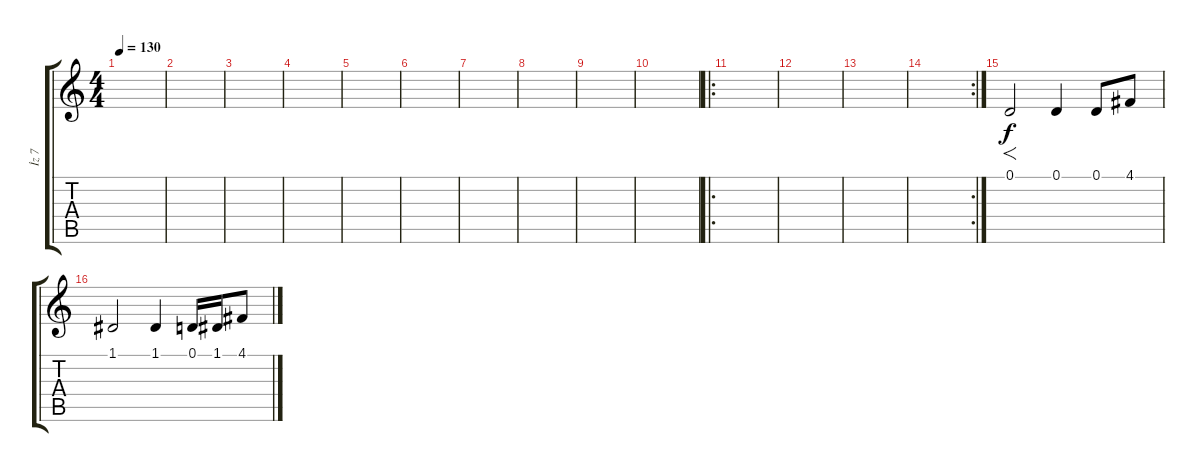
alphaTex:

\track ("İz 7" "İz 7") {instrument synthvoice}
\staff {score tabs}
\tuning (D4 A3 F3 C3 G2 D2) {hide}
\ts (4 4)
\tempo 130
\clef g2
\ks c
|
|
|
|
|
|
|
|
|
|
\ro
|
|
|
\rc 2
|
0.1.2{f} 0.1.4 0.1.8 4.1.8 |
1.1.2 1.1.4 0.1.16 1.1.16 4.1.8
